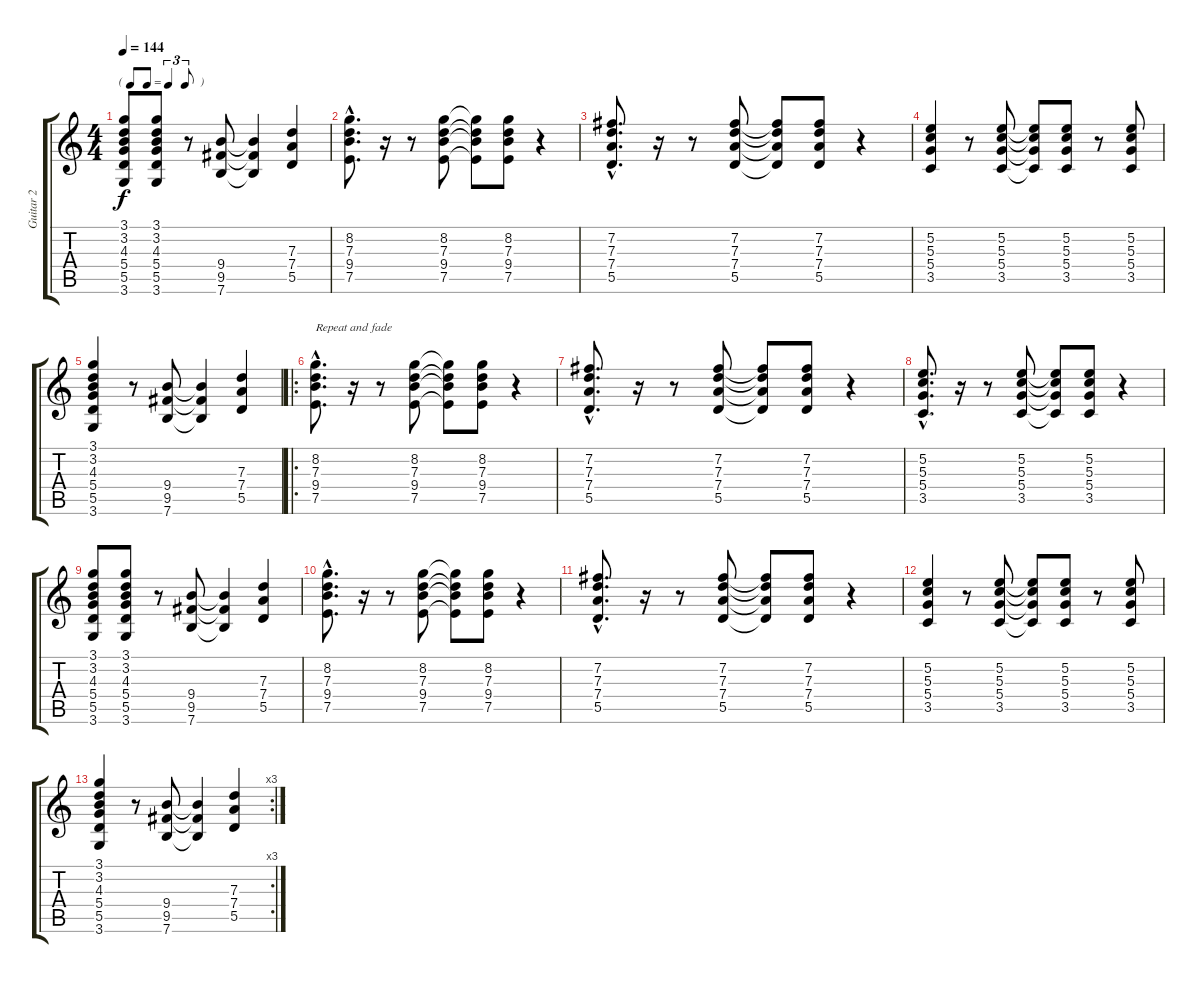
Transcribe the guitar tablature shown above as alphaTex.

\track ("Guitar 2" "Guitar 2") {instrument electricguitarclean}
\staff {score tabs}
\tuning (E4 B3 G3 D3 A2 E2) {hide}
\ts (4 4)
\tf triplet8th
\tempo 144
\clef g2
\ks c
(3.1 3.2 4.3 5.4 5.5 3.6).8{dy f} (3.1 3.2 4.3 5.4 5.5 3.6).8 r.8 (9.4 9.5 7.6).8 (9.4{t} 9.5{t} 7.6{t}).4 (7.3 7.4 5.5).4 |
(8.2{hac} 7.3{hac} 9.4{hac} 7.5{hac}).8{d} r.16 r.8 (8.2 7.3 9.4 7.5).8 (8.2{t} 7.3{t} 9.4{t} 7.5{t}).8 (8.2 7.3 9.4 7.5).8 r.4 |
(7.2{hac} 7.3{hac} 7.4{hac} 5.5{hac}).8{d} r.16 r.8 (7.2 7.3 7.4 5.5).8 (7.2{t} 7.3{t} 7.4{t} 5.5{t}).8 (7.2 7.3 7.4 5.5).8 r.4 |
(5.2 5.3 5.4 3.5).4 r.8 (5.2 5.3 5.4 3.5).8 (5.2{t} 5.3{t} 5.4{t} 3.5{t}).8 (5.2 5.3 5.4 3.5).8 r.8 (5.2 5.3 5.4 3.5).8 |
(3.1 3.2 4.3 5.4 5.5 3.6).4 r.8 (9.4 9.5 7.6).8 (9.4{t} 9.5{t} 7.6{t}).4 (7.3 7.4 5.5).4 |
\ro
(8.2{hac} 7.3{hac} 9.4{hac} 7.5{hac}).8{d txt "Repeat and fade"} r.16 r.8 (8.2 7.3 9.4 7.5).8 (8.2{t} 7.3{t} 9.4{t} 7.5{t}).8 (8.2 7.3 9.4 7.5).8 r.4 |
(7.2{hac} 7.3{hac} 7.4{hac} 5.5{hac}).8{d} r.16 r.8 (7.2 7.3 7.4 5.5).8 (7.2{t} 7.3{t} 7.4{t} 5.5{t}).8 (7.2 7.3 7.4 5.5).8 r.4 |
(5.2{hac} 5.3{hac} 5.4{hac} 3.5{hac}).8{d} r.16 r.8 (5.2 5.3 5.4 3.5).8 (5.2{t} 5.3{t} 5.4{t} 3.5{t}).8 (5.2 5.3 5.4 3.5).8 r.4 |
(3.1 3.2 4.3 5.4 5.5 3.6).8 (3.1 3.2 4.3 5.4 5.5 3.6).8 r.8 (9.4 9.5 7.6).8 (9.4{t} 9.5{t} 7.6{t}).4 (7.3 7.4 5.5).4 |
(8.2{hac} 7.3{hac} 9.4{hac} 7.5{hac}).8{d} r.16 r.8 (8.2 7.3 9.4 7.5).8 (8.2{t} 7.3{t} 9.4{t} 7.5{t}).8 (8.2 7.3 9.4 7.5).8 r.4 |
(7.2{hac} 7.3{hac} 7.4{hac} 5.5{hac}).8{d} r.16 r.8 (7.2 7.3 7.4 5.5).8 (7.2{t} 7.3{t} 7.4{t} 5.5{t}).8 (7.2 7.3 7.4 5.5).8 r.4 |
(5.2 5.3 5.4 3.5).4 r.8 (5.2 5.3 5.4 3.5).8 (5.2{t} 5.3{t} 5.4{t} 3.5{t}).8 (5.2 5.3 5.4 3.5).8 r.8 (5.2 5.3 5.4 3.5).8 |
\rc 3
(3.1 3.2 4.3 5.4 5.5 3.6).4 r.8 (9.4 9.5 7.6).8 (9.4{t} 9.5{t} 7.6{t}).4 (7.3 7.4 5.5).4
